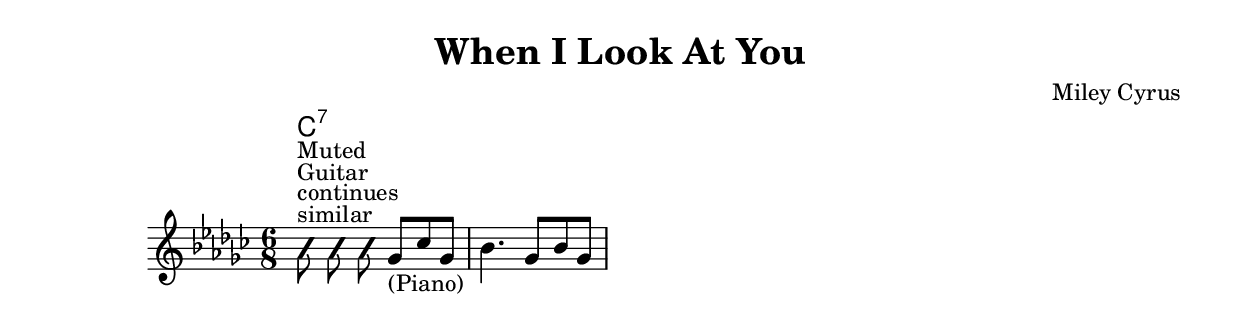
\header {
  title = "When I Look At You"
  composer = "Miley Cyrus"
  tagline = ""
}

obbligato =
 \relative c' {
  \clef treble
  \key ges \major
  \time 6/8
  \autoBeamOff %mi permette di disattivare la "legatura" naturale degli ottavi e oltre
  \improvisationOn %mi permette di scrivere suoni muti
  bes'8^"similar"^"continues"^"Guitar"^"Muted" bes bes
  \improvisationOff
  \autoBeamOn %mi permette di riattivare la "legatura" naturale degli ottavi e oltre
  ges_"(Piano)" ces ges
  bes4. ges8 bes ges

 }

armonie =
\chordmode {
  c:7

}

 \score {
  <<
    \new ChordNames {
     \set chordChanges = ##t
     \armonie
    }
    \new Staff \obbligato
  >>
  \layout {}
  \midi {}
}